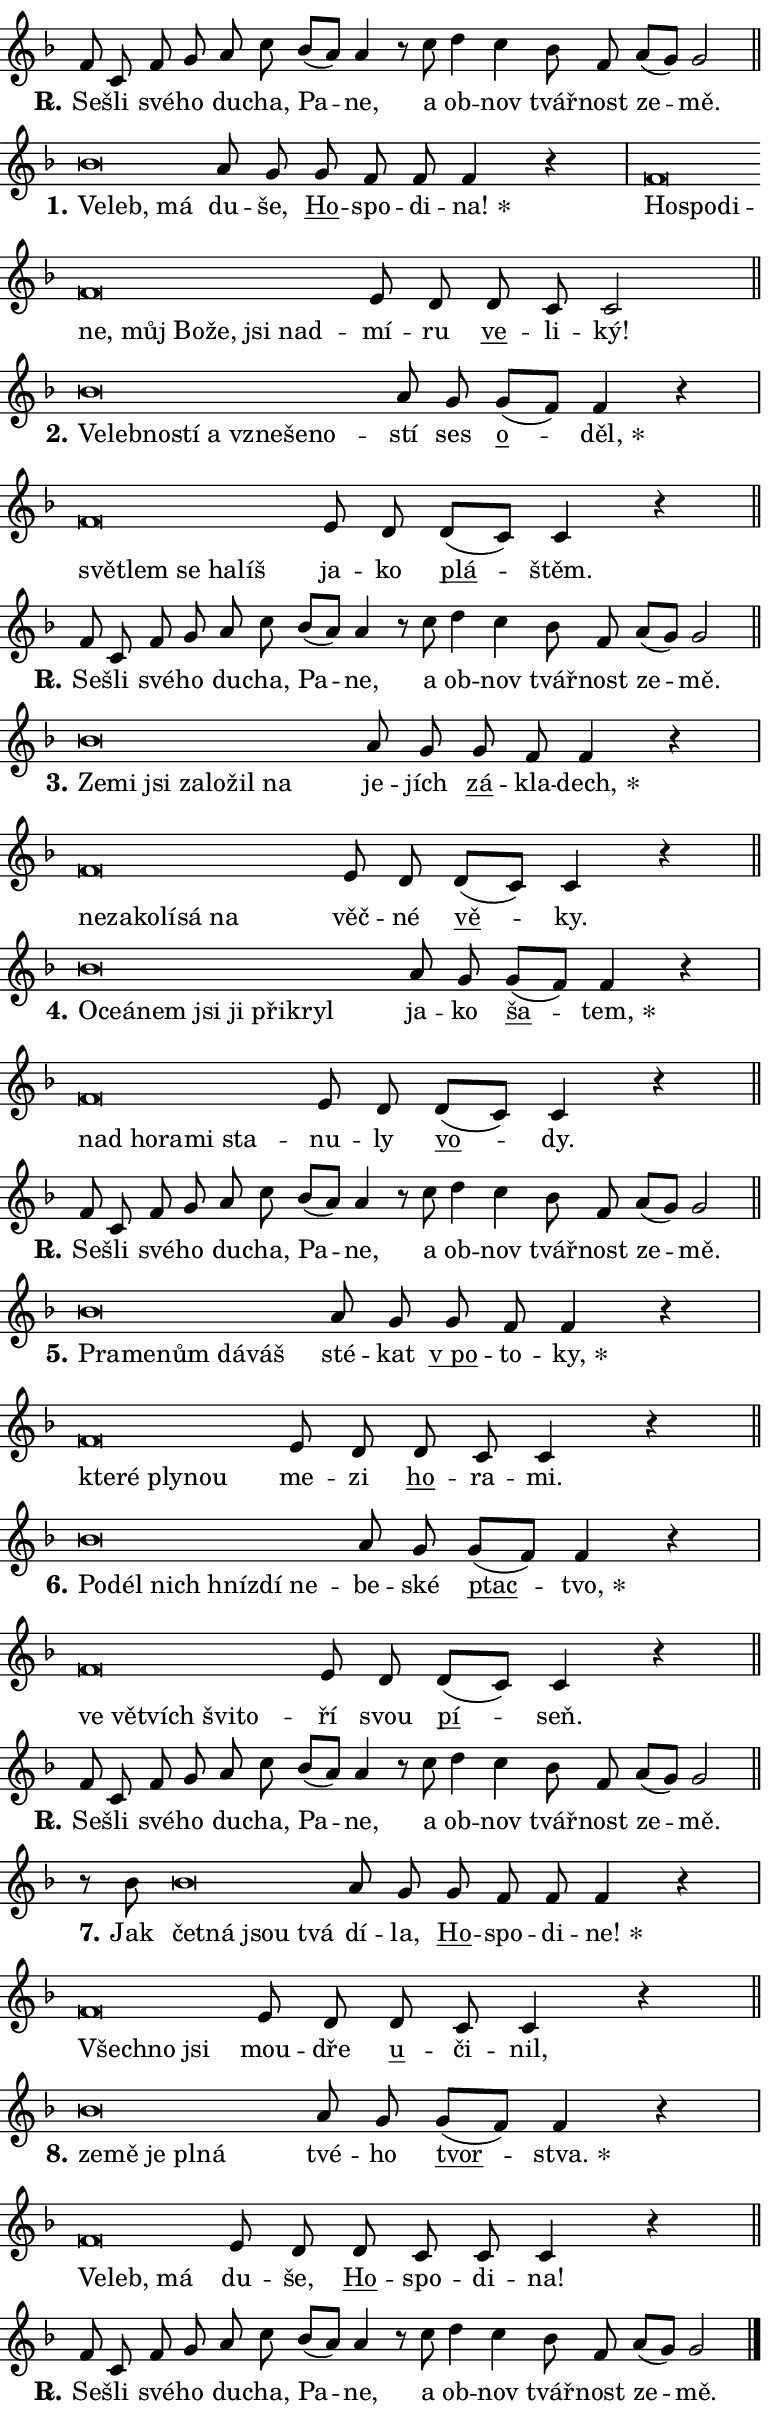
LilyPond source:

\version "2.24.0"
\header { tagline = "" }
\paper {
  indent = 0\cm
  top-margin = 0\cm
  right-margin = 0.13\cm % to fit lyric hyphens
  bottom-margin = 0\cm
  left-margin = 0\cm
  paper-width = 13\cm
  page-breaking = #ly:one-page-breaking
  system-system-spacing.basic-distance = #11
  score-system-spacing.basic-distance = #11
  ragged-last = ##f
}


%% Author: Thomas Morley
%% https://lists.gnu.org/archive/html/lilypond-user/2020-05/msg00002.html
#(define (line-position grob)
"Returns position of @var[grob} in current system:
   @code{'start}, if at first time-step
   @code{'end}, if at last time-step
   @code{'middle} otherwise
"
  (let* ((col (ly:item-get-column grob))
         (ln (ly:grob-object col 'left-neighbor))
         (rn (ly:grob-object col 'right-neighbor))
         (col-to-check-left (if (ly:grob? ln) ln col))
         (col-to-check-right (if (ly:grob? rn) rn col))
         (break-dir-left
           (and
             (ly:grob-property col-to-check-left 'non-musical #f)
             (ly:item-break-dir col-to-check-left)))
         (break-dir-right
           (and
             (ly:grob-property col-to-check-right 'non-musical #f)
             (ly:item-break-dir col-to-check-right))))
        (cond ((eqv? 1 break-dir-left) 'start)
              ((eqv? -1 break-dir-right) 'end)
              (else 'middle))))

#(define (tranparent-at-line-position vctor)
  (lambda (grob)
  "Relying on @code{line-position} select the relevant enry from @var{vctor}.
Used to determine transparency,"
    (case (line-position grob)
      ((end) (not (vector-ref vctor 0)))
      ((middle) (not (vector-ref vctor 1)))
      ((start) (not (vector-ref vctor 2))))))

noteHeadBreakVisibility =
#(define-music-function (break-visibility)(vector?)
"Makes @code{NoteHead}s transparent relying on @var{break-visibility}"
#{
  \override NoteHead.transparent =
    #(tranparent-at-line-position break-visibility)
#})

#(define delete-ledgers-for-transparent-note-heads
  (lambda (grob)
    "Reads whether a @code{NoteHead} is transparent.
If so this @code{NoteHead} is removed from @code{'note-heads} from
@var{grob}, which is supposed to be @code{LedgerLineSpanner}.
As a result ledgers are not printed for this @code{NoteHead}"
    (let* ((nhds-array (ly:grob-object grob 'note-heads))
           (nhds-list
             (if (ly:grob-array? nhds-array)
                 (ly:grob-array->list nhds-array)
                 '()))
           ;; Relies on the transparent-property being done before
           ;; Staff.LedgerLineSpanner.after-line-breaking is executed.
           ;; This is fragile ...
           (to-keep
             (remove
               (lambda (nhd)
                 (ly:grob-property nhd 'transparent #f))
               nhds-list)))
      ;; TODO find a better method to iterate over grob-arrays, similiar
      ;; to filter/remove etc for lists
      ;; For now rebuilt from scratch
      (set! (ly:grob-object grob 'note-heads)  '())
      (for-each
        (lambda (nhd)
          (ly:pointer-group-interface::add-grob grob 'note-heads nhd))
        to-keep))))

squashNotes = {
  \override NoteHead.X-extent = #'(-0.2 . 0.2)
  \override NoteHead.Y-extent = #'(-0.75 . 0)
  \override NoteHead.stencil =
    #(lambda (grob)
       (let ((pos (ly:grob-property grob 'staff-position)))
         (begin
           (if (< pos -7) (display "ERROR: Lower brevis then expected\n") (display ""))
           (if (<= pos -6) ly:text-interface::print ly:note-head::print))))
}
unSquashNotes = {
  \revert NoteHead.X-extent
  \revert NoteHead.Y-extent
  \revert NoteHead.stencil
}

hideNotes = \noteHeadBreakVisibility #begin-of-line-visible
unHideNotes = \noteHeadBreakVisibility #all-visible

% work-around for resetting accidentals
% https://lilypond.org/doc/v2.23/Documentation/notation/displaying-rhythms#unmetered-music
cadenzaMeasure = {
  \cadenzaOff
  \partial 1024 s1024
  \cadenzaOn
}

#(define-markup-command (accent layout props text) (markup?)
  "Underline accented syllable"
  (interpret-markup layout props
    #{\markup \override #'(offset . 4.3) \underline { #text }#}))

responsum = \markup \concat {
  "R" \hspace #-1.05 \path #0.1 #'((moveto 0 0.07) (lineto 0.9 0.8)) \hspace #0.05 "."
}

spaceSize = #0.6828661417322834 % exact space size for TeX Gyre Schola

\layout {
  \context {
    \Staff
    \remove "Time_signature_engraver"
    \override LedgerLineSpanner.after-line-breaking = #delete-ledgers-for-transparent-note-heads
  }
  \context {
    \Lyrics {
      \override LyricSpace.minimum-distance = \spaceSize
      \override LyricText.font-name = #"TeX Gyre Schola"
      \override LyricText.font-size = 1
      \override StanzaNumber.font-name = #"TeX Gyre Schola Bold"
      \override StanzaNumber.font-size = 1
    }
  }
  \context {
    \Score 
    \override NoteHead.text =
      #(lambda (grob) 
        (let ((pos (ly:grob-property grob 'staff-position)))
          #{\markup {
            \combine
              \halign #-0.55 \raise #(if (= pos -6) 0 0.5) \override #'(thickness . 2) \draw-line #'(3.2 . 0)
              \musicglyph "noteheads.sM1"
          }#}))
  }
}

% magnetic-lyrics.ily
%
%   written by
%     Jean Abou Samra <jean@abou-samra.fr>
%     Werner Lemberg <wl@gnu.org>
%
%   adapted by
%     Jiri Hon <jiri.hon@gmail.com>
%
% Version 2022-Apr-15

% https://www.mail-archive.com/lilypond-user@gnu.org/msg149350.html

#(define (Left_hyphen_pointer_engraver context)
   "Collect syllable-hyphen-syllable occurrences in lyrics and store
them in properties.  This engraver only looks to the left.  For
example, if the lyrics input is @code{foo -- bar}, it does the
following.

@itemize @bullet
@item
Set the @code{text} property of the @code{LyricHyphen} grob between
@q{foo} and @q{bar} to @code{foo}.

@item
Set the @code{left-hyphen} property of the @code{LyricText} grob with
text @q{foo} to the @code{LyricHyphen} grob between @q{foo} and
@q{bar}.
@end itemize

Use this auxiliary engraver in combination with the
@code{lyric-@/text::@/apply-@/magnetic-@/offset!} hook."
   (let ((hyphen #f)
         (text #f))
     (make-engraver
      (acknowledgers
       ((lyric-syllable-interface engraver grob source-engraver)
        (set! text grob)))
      (end-acknowledgers
       ((lyric-hyphen-interface engraver grob source-engraver)
        ;(when (not (grob::has-interface grob 'lyric-space-interface))
          (set! hyphen grob)));)
      ((stop-translation-timestep engraver)
       (when (and text hyphen)
         (ly:grob-set-object! text 'left-hyphen hyphen))
       (set! text #f)
       (set! hyphen #f)))))

#(define (lyric-text::apply-magnetic-offset! grob)
   "If the space between two syllables is less than the value in
property @code{LyricText@/.details@/.squash-threshold}, move the right
syllable to the left so that it gets concatenated with the left
syllable.

Use this function as a hook for
@code{LyricText@/.after-@/line-@/breaking} if the
@code{Left_@/hyphen_@/pointer_@/engraver} is active."
   (let ((hyphen (ly:grob-object grob 'left-hyphen #f)))
     (when hyphen
       (let ((left-text (ly:spanner-bound hyphen LEFT)))
         (when (grob::has-interface left-text 'lyric-syllable-interface)
           (let* ((common (ly:grob-common-refpoint grob left-text X))
                  (this-x-ext (ly:grob-extent grob common X))
                  (left-x-ext
                   (begin
                     ;; Trigger magnetism for left-text.
                     (ly:grob-property left-text 'after-line-breaking)
                     (ly:grob-extent left-text common X)))
                  ;; `delta` is the gap width between two syllables.
                  (delta (- (interval-start this-x-ext)
                            (interval-end left-x-ext)))
                  (details (ly:grob-property grob 'details))
                  (threshold (assoc-get 'squash-threshold details 0.2)))
             (when (< delta threshold)
               (let* (;; We have to manipulate the input text so that
                      ;; ligatures crossing syllable boundaries are not
                      ;; disabled.  For languages based on the Latin
                      ;; script this is essentially a beautification.
                      ;; However, for non-Western scripts it can be a
                      ;; necessity.
                      (lt (ly:grob-property left-text 'text))
                      (rt (ly:grob-property grob 'text))
                      (is-space (grob::has-interface hyphen 'lyric-space-interface))
                      (space (if is-space " " ""))
                      (extra-delta (if is-space spaceSize 0))
                      ;; Append new syllable.
                      (ltrt-space (if (and (string? lt) (string? rt))
                                (string-append lt space rt)
                                (make-concat-markup (list lt space rt))))
                      ;; Right-align `ltrt` to the right side.
                      (ltrt-space-markup (grob-interpret-markup
                               grob
                               (make-translate-markup
                                (cons (interval-length this-x-ext) 0)
                                (make-right-align-markup ltrt-space)))))
                 (begin
                   ;; Don't print `left-text`.
                   (ly:grob-set-property! left-text 'stencil #f)
                   ;; Set text and stencil (which holds all collected
                   ;; syllables so far) and shift it to the left.
                   (ly:grob-set-property! grob 'text ltrt-space)
                   (ly:grob-set-property! grob 'stencil ltrt-space-markup)
                   (ly:grob-translate-axis! grob (- (- delta extra-delta)) X))))))))))


#(define (lyric-hyphen::displace-bounds-first grob)
   ;; Make very sure this callback isn't triggered too early.
   (let ((left (ly:spanner-bound grob LEFT))
         (right (ly:spanner-bound grob RIGHT)))
     (ly:grob-property left 'after-line-breaking)
     (ly:grob-property right 'after-line-breaking)
     (ly:lyric-hyphen::print grob)))

squashThreshold = #0.4

\layout {
  \context {
    \Lyrics
    \consists #Left_hyphen_pointer_engraver
    \override LyricText.after-line-breaking =
      #lyric-text::apply-magnetic-offset!
    \override LyricHyphen.stencil = #lyric-hyphen::displace-bounds-first
    \override LyricText.details.squash-threshold = \squashThreshold
    \override LyricHyphen.minimum-distance = 0
    \override LyricHyphen.minimum-length = \squashThreshold
  }
}

squashText = \override LyricText.details.squash-threshold = 9999
unSquashText = \override LyricText.details.squash-threshold = \squashThreshold

leftText = \override LyricText.self-alignment-X = #LEFT
unLeftText = \revert LyricText.self-alignment-X

starOffset = #(lambda (grob) 
                (let ((x_offset (ly:self-alignment-interface::aligned-on-x-parent grob)))
                  (if (= x_offset 0) 0 (+ x_offset 1.2))))

star = #(define-music-function (syllable)(string?)
"Append star separator at the end of a syllable"
#{
  \once \override LyricText.X-offset = #starOffset
  \lyricmode { \markup {
    #syllable
    \override #'((font-name . "TeX Gyre Schola Bold")) \hspace #0.2 \lower #0.65 \larger "*"
  } }
#})

starAccent = #(define-music-function (syllable)(string?)
"Append star separator at the end of a syllable and make accent"
#{
  \once \override LyricText.X-offset = #starOffset
  \lyricmode { \markup {
    \accent #syllable
    \override #'((font-name . "TeX Gyre Schola Bold")) \hspace #0.2 \lower #0.65 \larger "*"
  } }
#})

breath = #(define-music-function (syllable)(string?)
"Append breathing indicator at the end of a syllable"
#{
  \lyricmode { \markup { #syllable "+" } }
#})

optionalBreath = #(define-music-function (syllable)(string?)
"Append optional breathing indicator at the end of a syllable"
#{
  \lyricmode { \markup { #syllable "(+)" } }
#})


\score {
    <<
        \new Voice = "melody" { \cadenzaOn \key f \major \relative { f'8 c f g a c \bar "" bes[( a)] a4 \bar "" r8 c d4 c \bar "" bes8 f \bar "" a[( g)] g2 \cadenzaMeasure \bar "||" \break } }
        \new Lyrics \lyricsto "melody" { \lyricmode { \set stanza = \responsum
Se -- šli své -- ho du -- cha, Pa -- ne, a ob -- nov tvář -- nost ze -- mě. } }
    >>
    \layout {}
}

\score {
    <<
        \new Voice = "melody" { \cadenzaOn \key f \major \relative { \squashNotes bes'\breve*1/16 \hideNotes \breve*1/16 \breve*1/16 \bar "" \unHideNotes \unSquashNotes a8 g \bar "" g f f f4 r \cadenzaMeasure \bar "|" \squashNotes f\breve*1/16 \hideNotes \breve*1/16 \bar "" \breve*1/16 \bar "" \breve*1/16 \bar "" \breve*1/16 \bar "" \breve*1/16 \bar "" \breve*1/16 \bar "" \breve*1/16 \breve*1/16 \bar "" \unHideNotes \unSquashNotes e8 d \bar "" d c c2 \cadenzaMeasure \bar "||" \break } }
        \new Lyrics \lyricsto "melody" { \lyricmode { \set stanza = "1."
\leftText Ve -- \squashText leb, má \unLeftText \unSquashText du -- še, \markup \accent Ho -- spo -- di -- \star na! \leftText Ho -- \squashText spo -- di -- ne, můj Bo -- že, jsi nad -- \unLeftText \unSquashText mí -- ru \markup \accent ve -- li -- ký! } }
    >>
    \layout {}
}

\score {
    <<
        \new Voice = "melody" { \cadenzaOn \key f \major \relative { \squashNotes bes'\breve*1/16 \hideNotes \breve*1/16 \bar "" \breve*1/16 \bar "" \breve*1/16 \bar "" \breve*1/16 \bar "" \breve*1/16 \bar "" \breve*1/16 \breve*1/16 \bar "" \unHideNotes \unSquashNotes a8 g \bar "" g[( f)] f4 r \cadenzaMeasure \bar "|" \squashNotes f\breve*1/16 \hideNotes \breve*1/16 \bar "" \breve*1/16 \bar "" \breve*1/16 \breve*1/16 \bar "" \unHideNotes \unSquashNotes e8 d \bar "" d[( c)] c4 r \cadenzaMeasure \bar "||" \break } }
        \new Lyrics \lyricsto "melody" { \lyricmode { \set stanza = "2."
\leftText Ve -- \squashText leb -- no -- stí a vzne -- še -- no -- \unLeftText \unSquashText stí ses \markup \accent o -- \star děl, \leftText svě -- \squashText tlem se ha -- líš \unLeftText \unSquashText ja -- ko \markup \accent plá -- štěm. } }
    >>
    \layout {}
}

\score {
    <<
        \new Voice = "melody" { \cadenzaOn \key f \major \relative { f'8 c f g a c \bar "" bes[( a)] a4 \bar "" r8 c d4 c \bar "" bes8 f \bar "" a[( g)] g2 \cadenzaMeasure \bar "||" \break } }
        \new Lyrics \lyricsto "melody" { \lyricmode { \set stanza = \responsum
Se -- šli své -- ho du -- cha, Pa -- ne, a ob -- nov tvář -- nost ze -- mě. } }
    >>
    \layout {}
}

\score {
    <<
        \new Voice = "melody" { \cadenzaOn \key f \major \relative { \squashNotes bes'\breve*1/16 \hideNotes \breve*1/16 \bar "" \breve*1/16 \bar "" \breve*1/16 \bar "" \breve*1/16 \bar "" \breve*1/16 \breve*1/16 \bar "" \unHideNotes \unSquashNotes a8 g \bar "" g f f4 r \cadenzaMeasure \bar "|" \squashNotes f\breve*1/16 \hideNotes \breve*1/16 \bar "" \breve*1/16 \bar "" \breve*1/16 \bar "" \breve*1/16 \breve*1/16 \bar "" \unHideNotes \unSquashNotes e8 d \bar "" d[( c)] c4 r \cadenzaMeasure \bar "||" \break } }
        \new Lyrics \lyricsto "melody" { \lyricmode { \set stanza = "3."
\leftText Ze -- \squashText mi jsi za -- lo -- žil na \unLeftText \unSquashText je -- jích \markup \accent zá -- kla -- \star dech, \leftText ne -- \squashText za -- ko -- lí -- sá na \unLeftText \unSquashText věč -- né \markup \accent vě -- ky. } }
    >>
    \layout {}
}

\score {
    <<
        \new Voice = "melody" { \cadenzaOn \key f \major \relative { \squashNotes bes'\breve*1/16 \hideNotes \breve*1/16 \bar "" \breve*1/16 \bar "" \breve*1/16 \bar "" \breve*1/16 \bar "" \breve*1/16 \bar "" \breve*1/16 \breve*1/16 \bar "" \unHideNotes \unSquashNotes a8 g \bar "" g[( f)] f4 r \cadenzaMeasure \bar "|" \squashNotes f\breve*1/16 \hideNotes \breve*1/16 \bar "" \breve*1/16 \bar "" \breve*1/16 \breve*1/16 \bar "" \unHideNotes \unSquashNotes e8 d \bar "" d[( c)] c4 r \cadenzaMeasure \bar "||" \break } }
        \new Lyrics \lyricsto "melody" { \lyricmode { \set stanza = "4."
\leftText O -- \squashText ce -- á -- nem jsi ji při -- kryl \unLeftText \unSquashText ja -- ko \markup \accent ša -- \star tem, \leftText nad \squashText ho -- ra -- mi sta -- \unLeftText \unSquashText nu -- ly \markup \accent vo -- dy. } }
    >>
    \layout {}
}

\score {
    <<
        \new Voice = "melody" { \cadenzaOn \key f \major \relative { f'8 c f g a c \bar "" bes[( a)] a4 \bar "" r8 c d4 c \bar "" bes8 f \bar "" a[( g)] g2 \cadenzaMeasure \bar "||" \break } }
        \new Lyrics \lyricsto "melody" { \lyricmode { \set stanza = \responsum
Se -- šli své -- ho du -- cha, Pa -- ne, a ob -- nov tvář -- nost ze -- mě. } }
    >>
    \layout {}
}

\score {
    <<
        \new Voice = "melody" { \cadenzaOn \key f \major \relative { \squashNotes bes'\breve*1/16 \hideNotes \breve*1/16 \bar "" \breve*1/16 \bar "" \breve*1/16 \breve*1/16 \bar "" \unHideNotes \unSquashNotes a8 g \bar "" g f f4 r \cadenzaMeasure \bar "|" \squashNotes f\breve*1/16 \hideNotes \breve*1/16 \bar "" \breve*1/16 \breve*1/16 \bar "" \unHideNotes \unSquashNotes e8 d \bar "" d c c4 r \cadenzaMeasure \bar "||" \break } }
        \new Lyrics \lyricsto "melody" { \lyricmode { \set stanza = "5."
\leftText Pra -- \squashText me -- nům dá -- váš \unLeftText \unSquashText sté -- kat \markup \accent "v po" -- to -- \star ky, \leftText kte -- \squashText ré ply -- nou \unLeftText \unSquashText me -- zi \markup \accent ho -- ra -- mi. } }
    >>
    \layout {}
}

\score {
    <<
        \new Voice = "melody" { \cadenzaOn \key f \major \relative { \squashNotes bes'\breve*1/16 \hideNotes \breve*1/16 \bar "" \breve*1/16 \bar "" \breve*1/16 \bar "" \breve*1/16 \breve*1/16 \bar "" \unHideNotes \unSquashNotes a8 g \bar "" g[( f)] f4 r \cadenzaMeasure \bar "|" \squashNotes f\breve*1/16 \hideNotes \breve*1/16 \bar "" \breve*1/16 \bar "" \breve*1/16 \breve*1/16 \bar "" \unHideNotes \unSquashNotes e8 d \bar "" d[( c)] c4 r \cadenzaMeasure \bar "||" \break } }
        \new Lyrics \lyricsto "melody" { \lyricmode { \set stanza = "6."
\leftText Po -- \squashText dél nich hníz -- dí ne -- \unLeftText \unSquashText be -- ské \markup \accent ptac -- \star tvo, \leftText ve \squashText vět -- vích švi -- to -- \unLeftText \unSquashText ří svou \markup \accent pí -- seň. } }
    >>
    \layout {}
}

\score {
    <<
        \new Voice = "melody" { \cadenzaOn \key f \major \relative { f'8 c f g a c \bar "" bes[( a)] a4 \bar "" r8 c d4 c \bar "" bes8 f \bar "" a[( g)] g2 \cadenzaMeasure \bar "||" \break } }
        \new Lyrics \lyricsto "melody" { \lyricmode { \set stanza = \responsum
Se -- šli své -- ho du -- cha, Pa -- ne, a ob -- nov tvář -- nost ze -- mě. } }
    >>
    \layout {}
}

\score {
    <<
        \new Voice = "melody" { \cadenzaOn \key f \major \relative { r8 bes'8 \squashNotes bes\breve*1/16 \hideNotes \breve*1/16 \bar "" \breve*1/16 \breve*1/16 \bar "" \unHideNotes \unSquashNotes a8 g \bar "" g f f f4 r \cadenzaMeasure \bar "|" \squashNotes f\breve*1/16 \hideNotes \breve*1/16 \breve*1/16 \bar "" \unHideNotes \unSquashNotes e8 d \bar "" d c c4 r \cadenzaMeasure \bar "||" \break } }
        \new Lyrics \lyricsto "melody" { \lyricmode { \set stanza = "7."
Jak \leftText čet -- \squashText ná jsou tvá \unLeftText \unSquashText dí -- la, \markup \accent Ho -- spo -- di -- \star ne! \leftText Všech -- \squashText no jsi \unLeftText \unSquashText mou -- dře \markup \accent u -- či -- nil, } }
    >>
    \layout {}
}

\score {
    <<
        \new Voice = "melody" { \cadenzaOn \key f \major \relative { \squashNotes bes'\breve*1/16 \hideNotes \breve*1/16 \bar "" \breve*1/16 \bar "" \breve*1/16 \breve*1/16 \bar "" \unHideNotes \unSquashNotes a8 g \bar "" g[( f)] f4 r \cadenzaMeasure \bar "|" \squashNotes f\breve*1/16 \hideNotes \breve*1/16 \breve*1/16 \bar "" \unHideNotes \unSquashNotes e8 d \bar "" d c c c4 r \cadenzaMeasure \bar "||" \break } }
        \new Lyrics \lyricsto "melody" { \lyricmode { \set stanza = "8."
\leftText ze -- \squashText mě je pl -- ná \unLeftText \unSquashText tvé -- ho \markup \accent tvor -- \star stva. \leftText Ve -- \squashText leb, má \unLeftText \unSquashText du -- še, \markup \accent Ho -- spo -- di -- na! } }
    >>
    \layout {}
}

\score {
    <<
        \new Voice = "melody" { \cadenzaOn \key f \major \relative { f'8 c f g a c \bar "" bes[( a)] a4 \bar "" r8 c d4 c \bar "" bes8 f \bar "" a[( g)] g2 \cadenzaMeasure \bar "||" \break } \bar "|." }
        \new Lyrics \lyricsto "melody" { \lyricmode { \set stanza = \responsum
Se -- šli své -- ho du -- cha, Pa -- ne, a ob -- nov tvář -- nost ze -- mě. } }
    >>
    \layout {}
}
